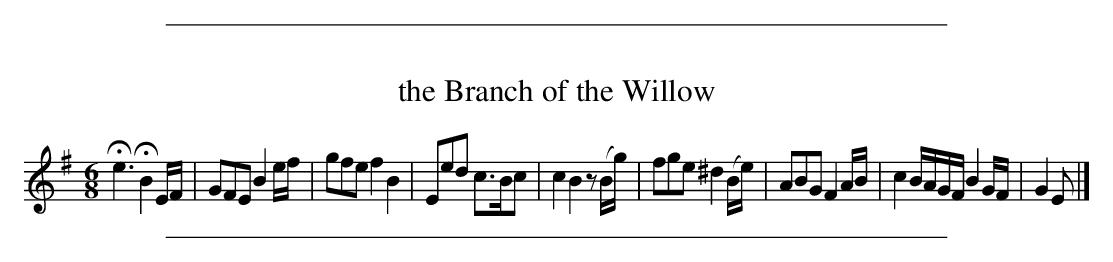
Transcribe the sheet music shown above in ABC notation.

X:1
T: the Branch of the Willow
M: 6/8	% Several measures have different lengths; not fixed.
L: 1/8
K: Em
He3 HB2 E/F/ | GFE B2e/f/ | gfe f2B2 | Eed c>Bc | c2 B2 z(B/g/) |\
fge ^d2(B/e/) | ABG F2A/B/ | c2 B/A/G/F/ B2 G/F/ | G2 E |]
